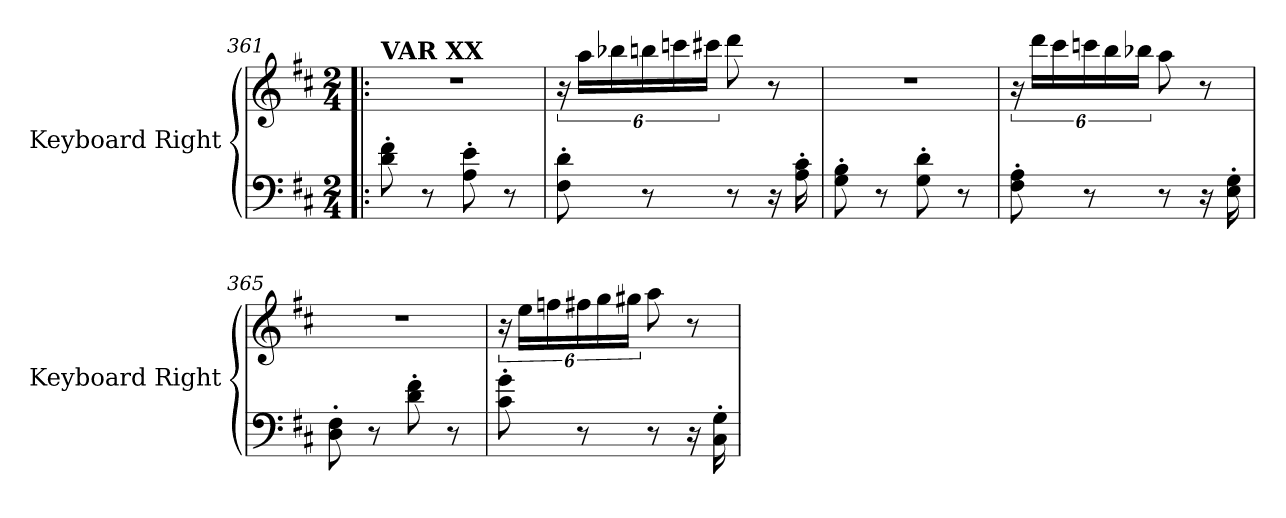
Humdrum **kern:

**kern	**kern
*part1	*part1
*staff2	*staff1
*I"Keyboard Right	*
*I'Keyboard Right	*
*clefF4	*clefG2
*k[f#c#]	*k[f#c#]
*D:	*D:
*M2/4	*M2/4
=361!|:	=361!|:
!	!LO:TX:a:B:t=VAR XX
8d\' 8f#\'	2r
8r	.
8A\' 8e\'	.
8r	.
!!LO:LB:g=z
=362	=362
8F#\' 8d\'	24r
.	24aa\LL
.	24bb-X\
*	*Xbrackettup
8r	24bbn\
.	24cccn\
.	24ccc#X\JJ
8r	8ddd\
16r	8r
16A\' 16c#\'	.
=363	=363
8G\' 8B\'	2r
8r	.
8G\' 8d\'	.
8r	.
=364	=364
*	*brackettup
8F#\' 8A\'	24r
.	24ddd\LL
.	24ccc#\
*	*Xbrackettup
8r	24cccn\
.	24bb\
.	24bb-X\JJ
8r	8aa\
16r	8r
16E\' 16G\'	.
=365	=365
8D\' 8F#\'	2r
8r	.
8d\' 8f#\'	.
8r	.
=366	=366
*	*brackettup
8c#\' 8g\'	24r
.	24ee\LL
.	24ffn\
*	*Xbrackettup
8r	24ff#X\
.	24gg\
.	24gg#X\JJ
8r	8aa\
16r	8r
16C#\' 16G\'	.
=	=
*-	*-
